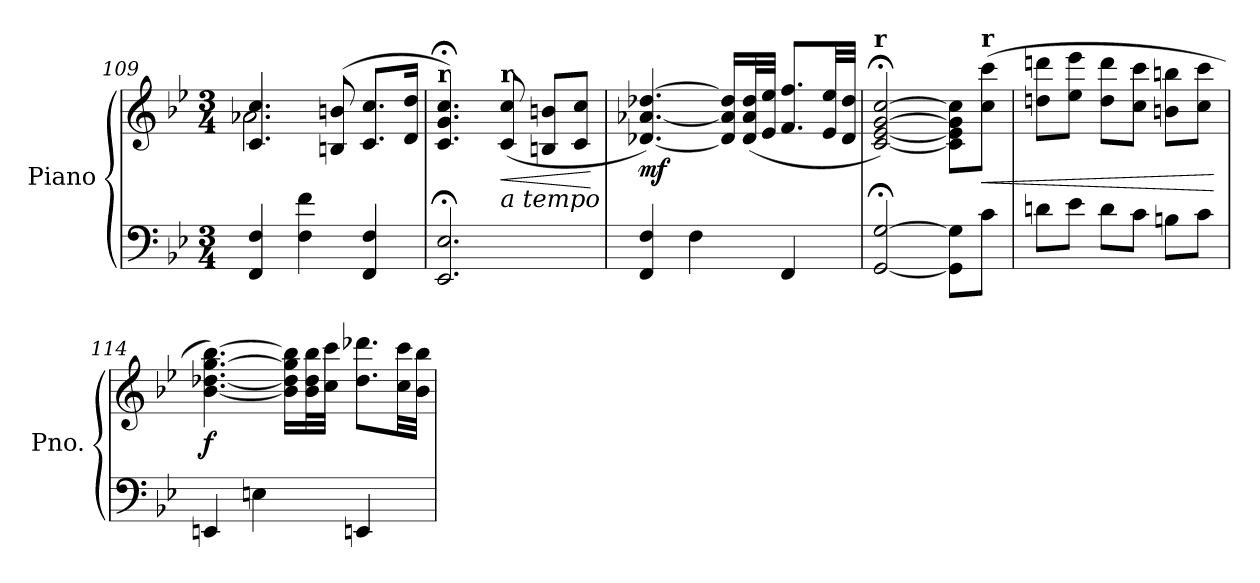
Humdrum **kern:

**kern	**kern	**dynam
*part1	*part1	*part1
*staff2	*staff1	*staff1/2
*I"Piano	*	*
*I'Pno.	*	*
!!LO:LB:g=z
*clefF4	*clefG2	*
*k[b-e-]	*k[b-e-]	*
*M3/4	*M3/4	*
=109	=109	=109
*	*^	*
4FF/ 4F/	4.c/ 4.cc/	2.a-X\	.
4F\ 4f\	.	.	.
.	(8Bn/ 8bn/	.	.
4FF/ 4F/	8.c/ 8.cc/L	.	.
.	16d/ 16dd/Jk	.	.
*	*v	*v	*
=110	=110	=110
!	!LO:TX:a:B:t=r	!
2.EE-/; 2.E-/;	4.c/; 4.g/; 4.cc/;)	.
!	!LO:TX:a:B:t=r	!
!	!LO:TX:b:i:t=a tempo	!
!	!	!LO:HP:b
.	(>8c/ 8cc/	<
.	8Bn/ 8bn/L	.
.	8c/ 8cc/J	.
.	.	[
=111	=111	=111
!	!	!LO:DY:b
4FF/ 4F/	[4.d-X/ [4.a-X/ [4.dd-X/)	mf
4F\	.	.
.	16d-/] 16a-/] 16dd-/]LL	.
.	(32d-/ 32a-/ 32dd-/L	.
.	32e-/ 32ee-/JJJ	.
4FF/	8.f/ 8.ff/L	.
.	32e-/ 32ee-/LL	.
.	32d-/ 32dd-/JJJ	.
=112	=112	=112
!	!LO:TX:a:B:t=r	!
[2GG/; [2G/;	[2c/;< [2e-/;< [2g/;< [2cc/;<)	.
8GG\] 8G\]L	8c\] 8e-\] 8g\] 8cc\]L	.
!	!LO:TX:a:B:t=r	!
!	!	!LO:HP:b
8c\J	(8cc\ 8ccc\J	<
=113	=113	=113
8dn\L	8ddn\ 8dddn\L	.
8e-\J	8ee-\ 8eee-\J	.
8d\L	8dd\ 8ddd\L	.
8c\J	8cc\ 8ccc\J	.
8Bn\L	8bn\ 8bbn\L	.
8c\J	8cc\ 8ccc\J	.
.	.	[
!!LO:PB:g=z
=114	=114	=114
!	!	!LO:DY:b
4EEn/	[4.b-\ [4.dd-X\ [4.gg\ [4.bb-\)	f
4En\	.	.
.	16b-\] 16dd-\] 16gg\] 16bb-\]LL	.
.	32b-\ 32dd-\ 32bb-\L	.
.	32cc\ 32ccc\JJJ	.
4EEn/	8.dd-\ 8.ddd-X\L	.
.	32cc\ 32ccc\LL	.
.	32b-\ 32bb-\JJJ	.
=	=	=
*-	*-	*-
